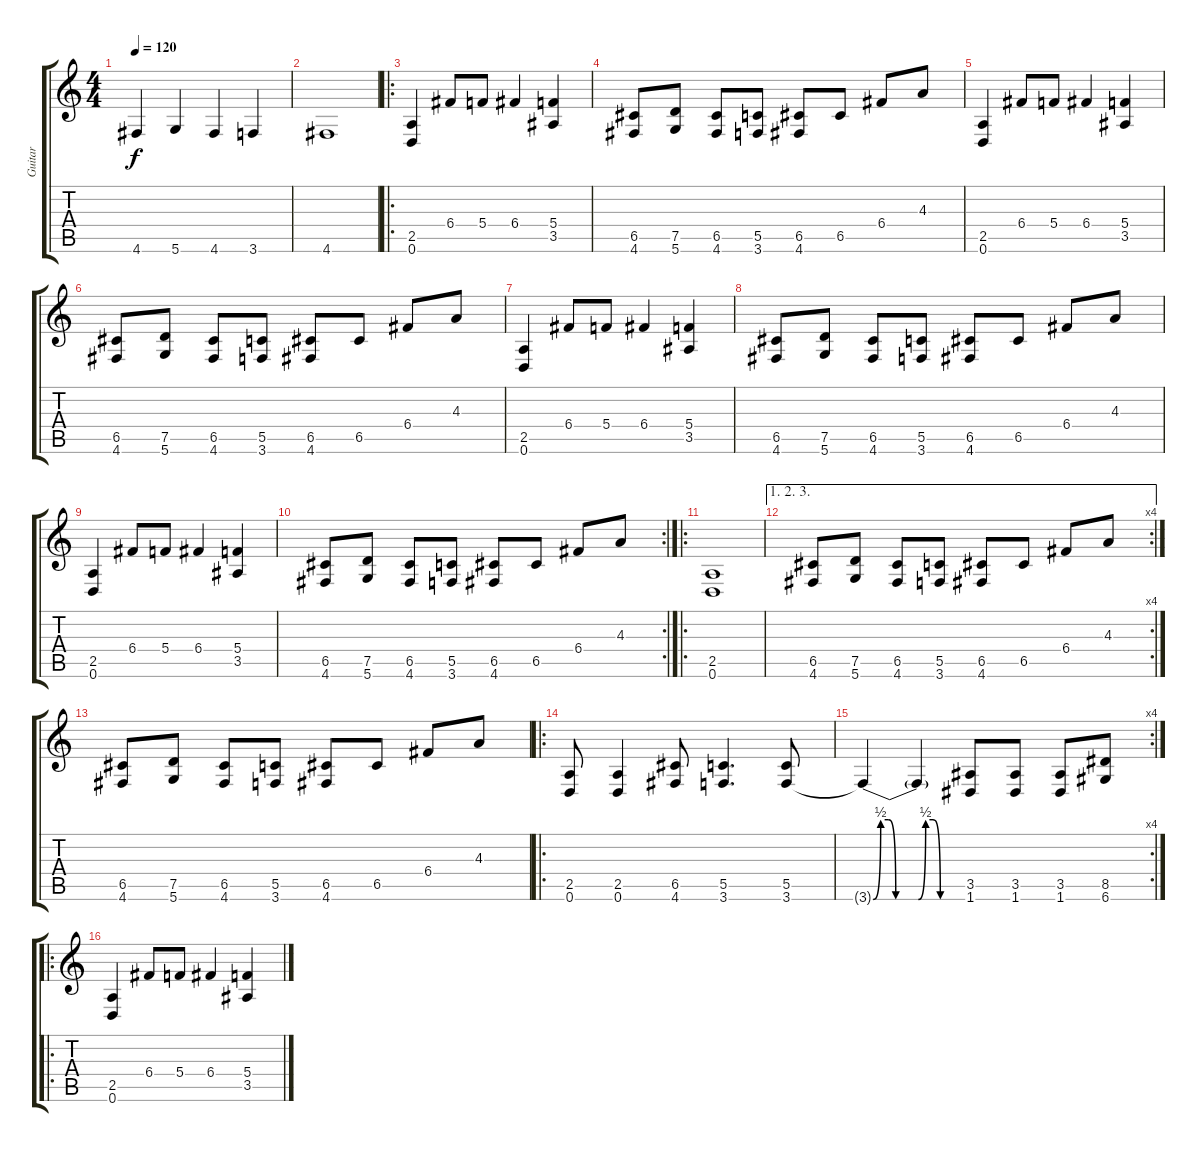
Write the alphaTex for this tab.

\track ("Guitar" "Guitar") {instrument distortionguitar}
\staff {score tabs}
\tuning (D4 A3 F3 C3 G2 D2) {hide}
\ts (4 4)
\tempo 120
\clef g2
\ks c
4.6.4{dy f instrument distortionguitar} 5.6.4 4.6.4 3.6.4 |
4.6.1 |
\ro
(2.5 0.6).4 6.4.8 5.4.8 6.4.4 (5.4 3.5).4 |
(6.5 4.6).8 (7.5 5.6).8 (6.5 4.6).8 (5.5 3.6).8 (6.5 4.6).8 6.5.8 6.4.8 4.3.8 |
(2.5 0.6).4 6.4.8 5.4.8 6.4.4 (5.4 3.5).4 |
(6.5 4.6).8 (7.5 5.6).8 (6.5 4.6).8 (5.5 3.6).8 (6.5 4.6).8 6.5.8 6.4.8 4.3.8 |
(2.5 0.6).4 6.4.8 5.4.8 6.4.4 (5.4 3.5).4 |
(6.5 4.6).8 (7.5 5.6).8 (6.5 4.6).8 (5.5 3.6).8 (6.5 4.6).8 6.5.8 6.4.8 4.3.8 |
(2.5 0.6).4 6.4.8 5.4.8 6.4.4 (5.4 3.5).4 |
\rc 2
(6.5 4.6).8 (7.5 5.6).8 (6.5 4.6).8 (5.5 3.6).8 (6.5 4.6).8 6.5.8 6.4.8 4.3.8 |
\ro
(2.5 0.6).1 |
\ae (1 2 3)
\rc 4
(6.5 4.6).8 (7.5 5.6).8 (6.5 4.6).8 (5.5 3.6).8 (6.5 4.6).8 6.5.8 6.4.8 4.3.8 |
(6.5 4.6).8 (7.5 5.6).8 (6.5 4.6).8 (5.5 3.6).8 (6.5 4.6).8 6.5.8 6.4.8 4.3.8 |
\ro
(2.5 0.6).8 (2.5 0.6).4 (6.5 4.6).8 (5.5 3.6).4{d} (5.5 3.6).8 |
\rc 4
3.6{be (custom 0 0 10 2 20 2 30 0 60 0) t}.4 3.6{be (custom 0 0 10 2 20 2 30 0 60 0) t}.4 (3.5 1.6).8 (3.5 1.6).8 (3.5 1.6).8 (8.5 6.6).8 |
\ro
(2.5 0.6).4 6.4.8 5.4.8 6.4.4 (5.4 3.5).4
